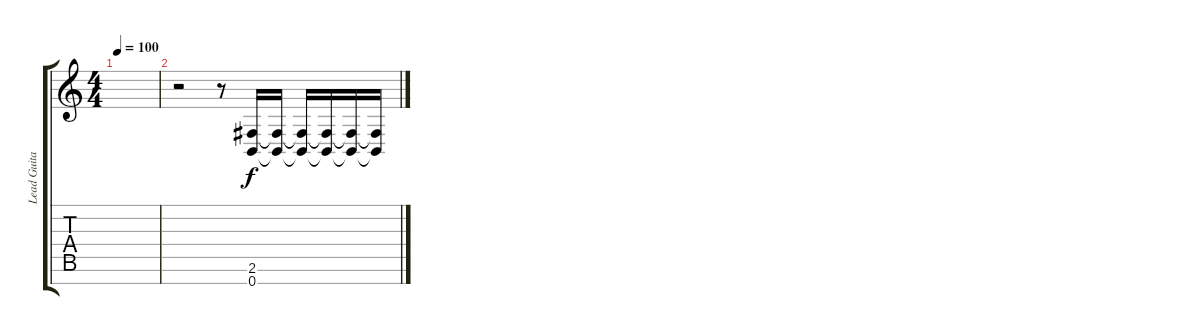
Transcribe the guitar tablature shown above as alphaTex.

\track ("Lead Guitar" "Lead Guita") {instrument distortionguitar}
\staff {score tabs}
\tuning (E4 B3 G3 D3 A2 E2 B1) {hide}
\ts (4 4)
\tempo 100
\clef g2
\ks c
|
r.2 r.8 (2.6 0.7).16{volume 5} (2.6{t} 0.7{t}).16{volume 6} (2.6{t} 0.7{t}).16{volume 7} (2.6{t} 0.7{t}).16{volume 8} (2.6{t} 0.7{t}).16{volume 9} (2.6{t} 0.7{t}).16{volume 11}
